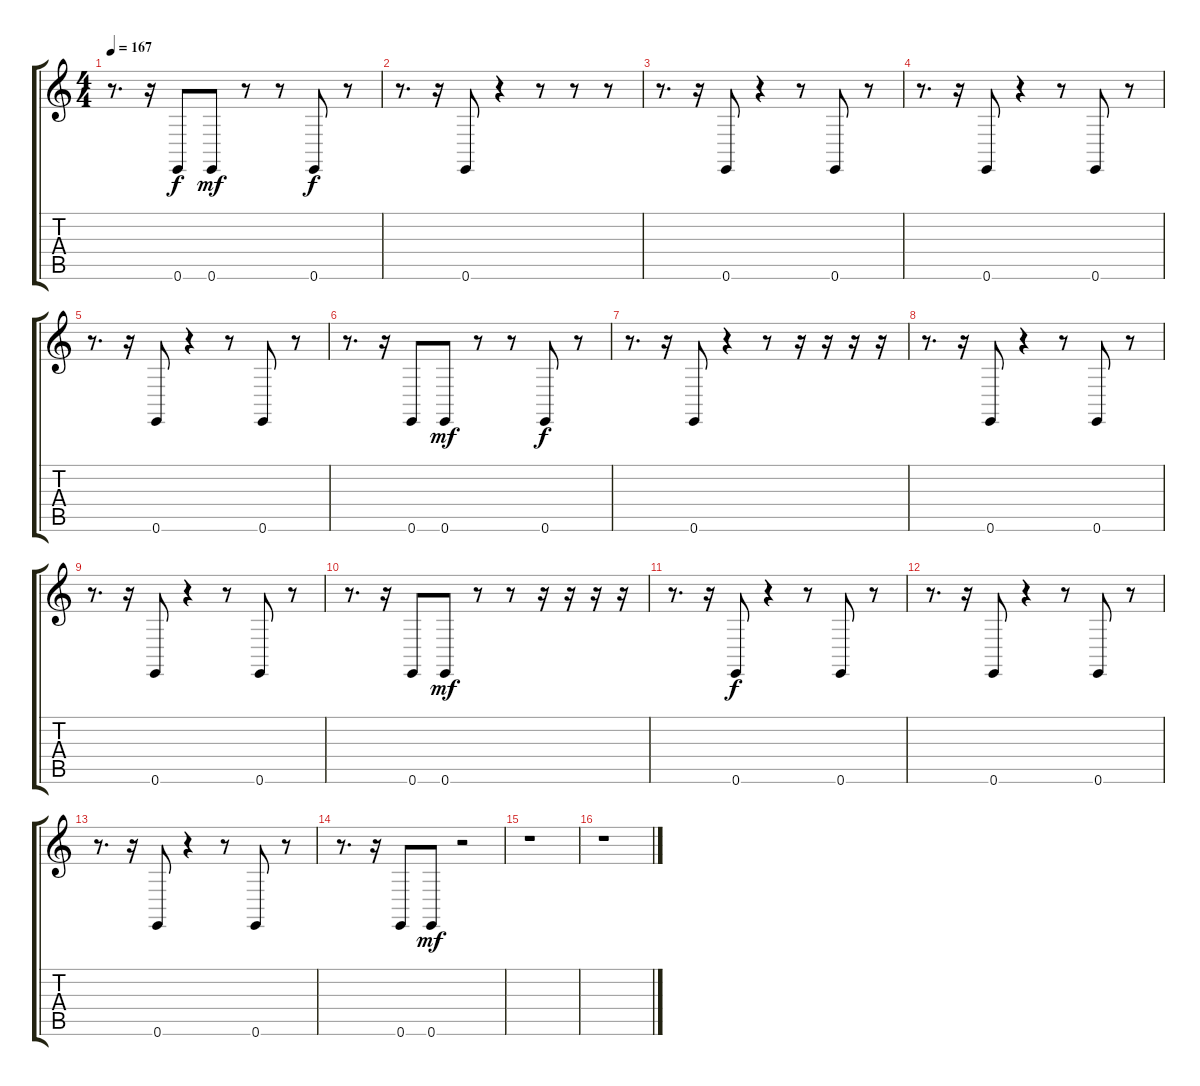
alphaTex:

\track "" {instrument brightacousticpiano}
\staff {score tabs}
\tuning (E4 B3 G3 D3 A2 E2) {hide}
\ts (4 4)
\tempo 167
\clef g2
\ks c
r.8{d dy f} r.16 0.6.8 0.6.8{dy mf} r.8 r.8 0.6.8{dy f} r.8 |
r.8{d} r.16 0.6.8 r.4 r.8 r.8 r.8 |
r.8{d} r.16 0.6.8 r.4 r.8 0.6.8 r.8 |
r.8{d} r.16 0.6.8 r.4 r.8 0.6.8 r.8 |
r.8{d} r.16 0.6.8 r.4 r.8 0.6.8 r.8 |
r.8{d} r.16 0.6.8 0.6.8{dy mf} r.8 r.8 0.6.8{dy f} r.8 |
r.8{d} r.16 0.6.8 r.4 r.8 r.16 r.16 r.16 r.16 |
r.8{d} r.16 0.6.8 r.4 r.8 0.6.8 r.8 |
r.8{d} r.16 0.6.8 r.4 r.8 0.6.8 r.8 |
r.8{d} r.16 0.6.8 0.6.8{dy mf} r.8 r.8 r.16 r.16 r.16 r.16 |
r.8{d} r.16 0.6.8{dy f} r.4 r.8 0.6.8 r.8 |
r.8{d} r.16 0.6.8 r.4 r.8 0.6.8 r.8 |
r.8{d} r.16 0.6.8 r.4 r.8 0.6.8 r.8 |
r.8{d} r.16 0.6.8 0.6.8{dy mf} r.2 |
r.1 |
r.1
